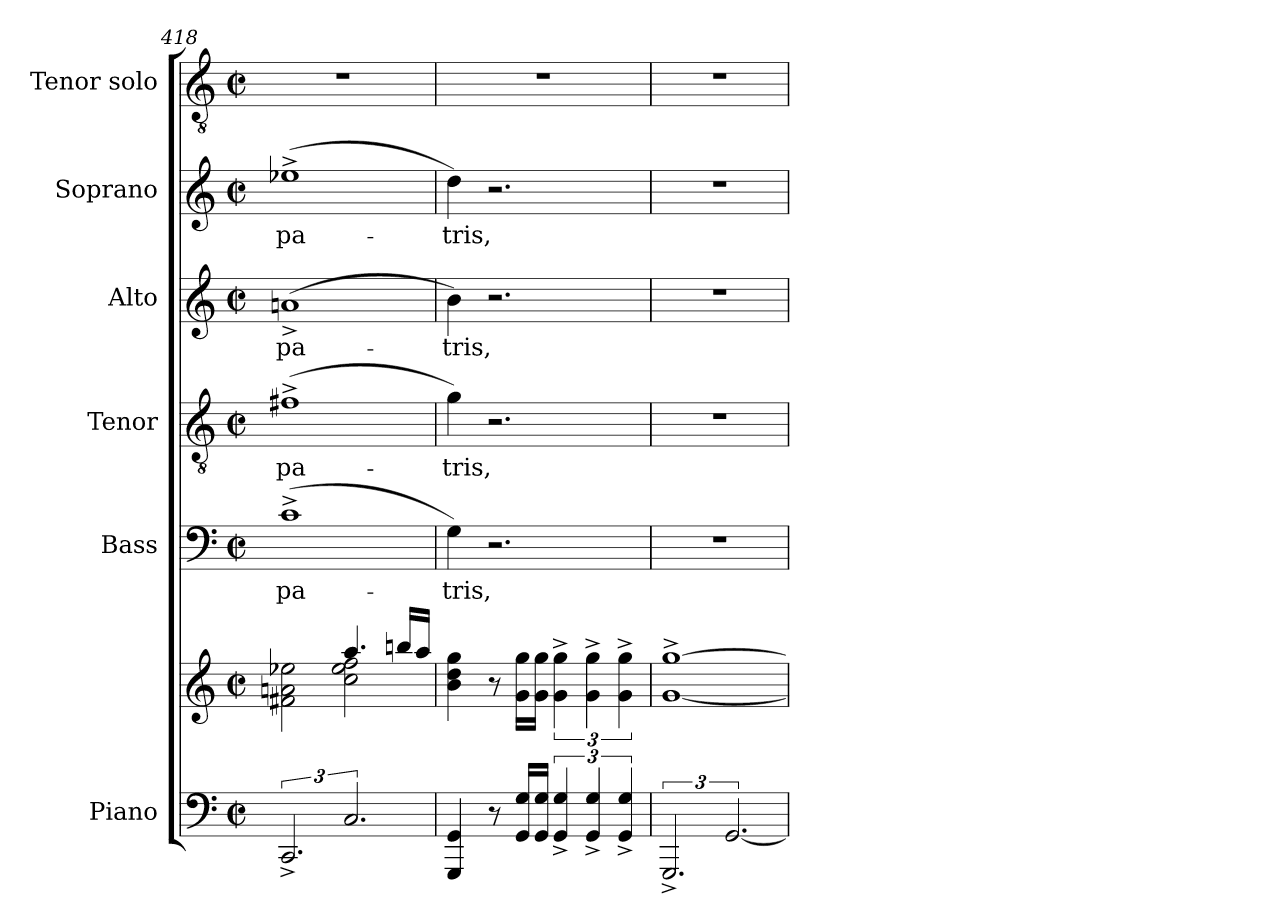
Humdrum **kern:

**kern	**kern	**kern	**text	**kern	**text	**kern	**text	**kern	**text	**kern
*part6	*part6	*part5	*part5	*part4	*part4	*part3	*part3	*part2	*part2	*part1
*staff7	*staff6	*staff5	*staff5	*staff4	*staff4	*staff3	*staff3	*staff2	*staff2	*staff1
*I"Piano	*	*I"Bass	*	*I"Tenor	*	*I"Alto	*	*I"Soprano	*	*I"Tenor solo
*I'Pno.	*	*I'B.	*	*I'T.	*	*I'A.	*	*I'S.	*	*I'T.s
*clefF4	*clefG2	*clefF4	*	*clefGv2	*	*clefG2	*	*clefG2	*	*clefGv2
*k[]	*k[]	*k[]	*	*k[]	*	*k[]	*	*k[]	*	*k[]
*M2/2	*M2/2	*M2/2	*	*M2/2	*	*M2/2	*	*M2/2	*	*M2/2
*met(c|)	*met(c|)	*met(c|)	*	*met(c|)	*	*met(c|)	*	*met(c|)	*	*met(c|)
=418	=418	=418	=418	=418	=418	=418	=418	=418	=418	=418
*	*^	*	*	*	*	*	*	*	*	*
!	!	!	!	!LO:LY:b	!	!LO:LY:b	!	!LO:LY:b	!	!LO:LY:b	!
3.CC^	2ryy	2f#X\ 2an\ 2ee-X\	(>1c^	pa-	(>1f#X^	pa-	(>1an^	pa-	(>1ee-X^	pa-	1r
3.C	4.aa/	2cc\ 2ee-\ 2ff\	.	.	.	.	.	.	.	.	.
.	16bbn/LL	.	.	.	.	.	.	.	.	.	.
.	16aa/JJ	.	.	.	.	.	.	.	.	.	.
*	*v	*v	*	*	*	*	*	*	*	*	*
=419	=419	=419	=419	=419	=419	=419	=419	=419	=419	=419
!	!	!	!LO:LY:b	!	!LO:LY:b	!	!LO:LY:b	!	!LO:LY:b	!
4GGG/ 4GG/	4b\ 4dd\ 4gg\	4G\)	-tris,	4g\)	-tris,	4b\)	-tris,	4dd\)	-tris,	1r
8r	8r	2.r	.	2.r	.	2.r	.	2.r	.	.
16GG/ 16G/LL	16g\ 16gg\LL	.	.	.	.	.	.	.	.	.
16GG/ 16G/JJ	16g\ 16gg\JJ	.	.	.	.	.	.	.	.	.
6GG/^ 6G/^	6g\^ 6gg\^	.	.	.	.	.	.	.	.	.
6GG/^ 6G/^	6g\^ 6gg\^	.	.	.	.	.	.	.	.	.
6GG/^ 6G/^	6g\^ 6gg\^	.	.	.	.	.	.	.	.	.
=420	=420	=420	=420	=420	=420	=420	=420	=420	=420	=420
3.GGG^	[1g^ [1gg^	1r	.	1r	.	1r	.	1r	.	1r
[3.GG	.	.	.	.	.	.	.	.	.	.
=	=	=	=	=	=	=	=	=	=	=
*-	*-	*-	*-	*-	*-	*-	*-	*-	*-	*-
